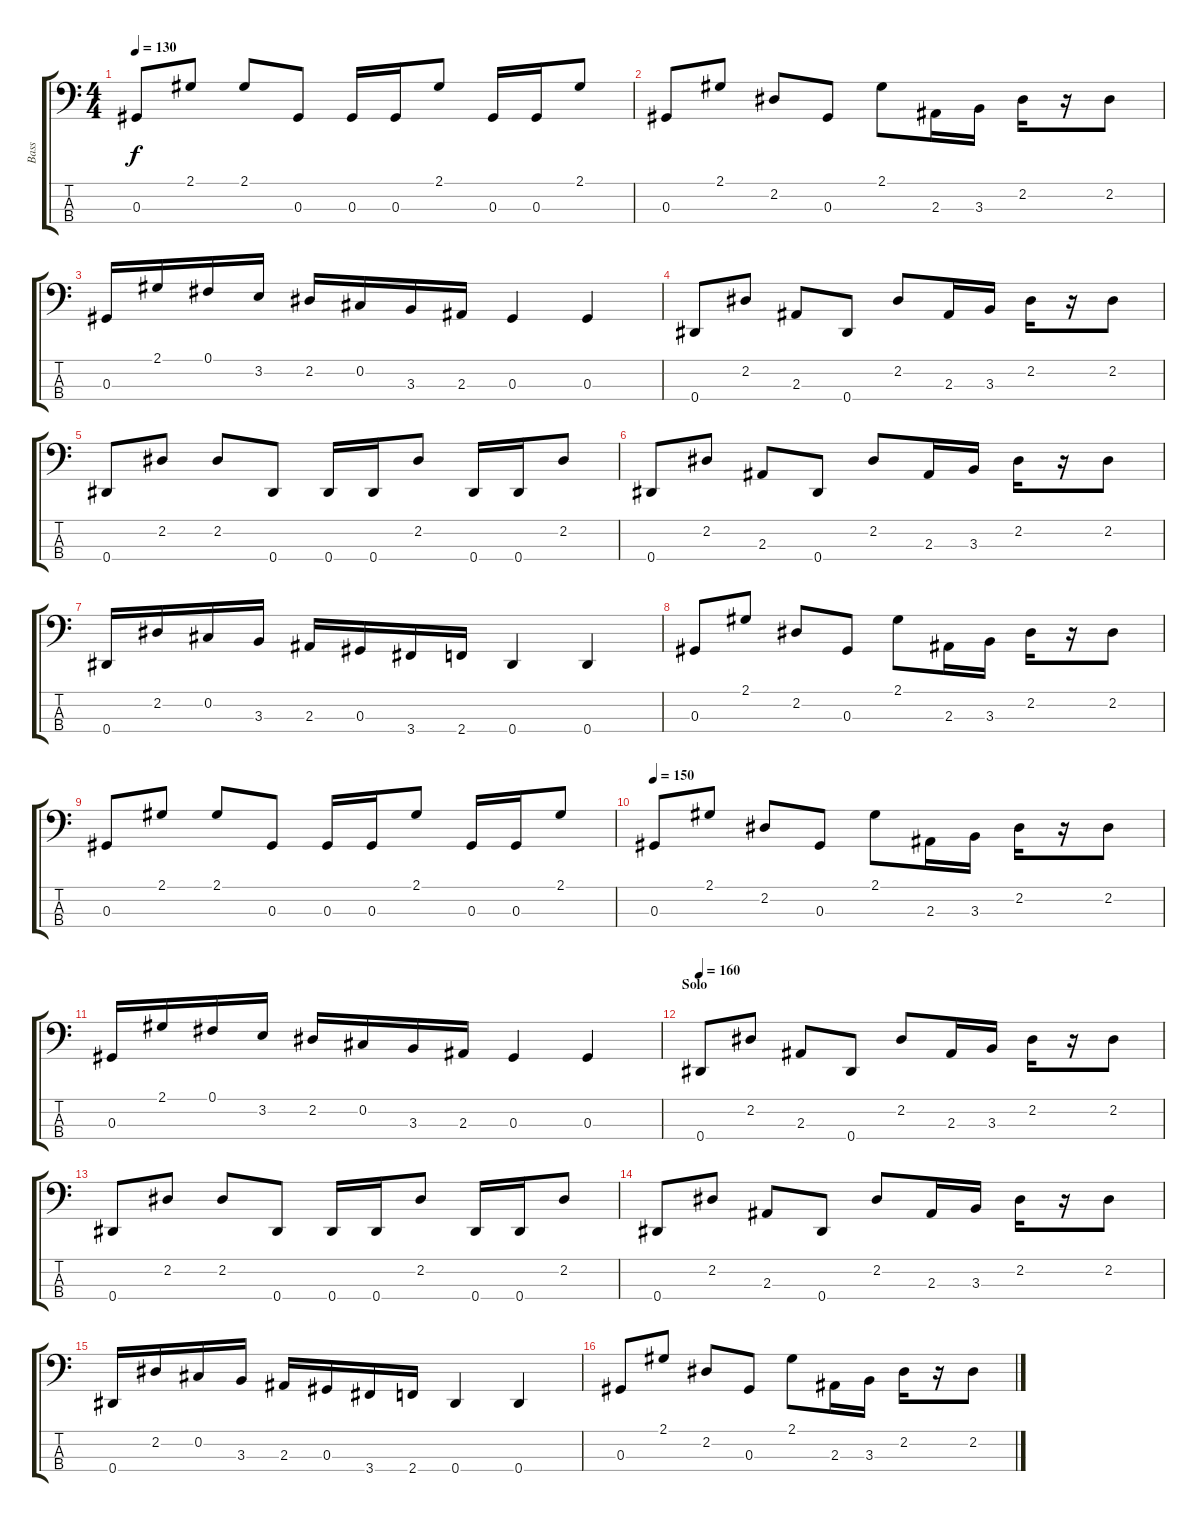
\track ("Bass" "Bass") {instrument electricbassfinger}
\staff {score tabs}
\tuning (Gb2 Db2 Ab1 Eb1) {hide}
\ts (4 4)
\tempo 130
\clef f4
\ks c
0.3.8{dy f} 2.1.8 2.1.8 0.3.8 0.3.16 0.3.16 2.1.8 0.3.16 0.3.16 2.1.8 |
0.3.8 2.1.8 2.2.8 0.3.8 2.1.8 2.3.16 3.3.16 2.2.16 r.16 2.2.8 |
0.3.16 2.1.16 0.1.16 3.2.16 2.2.16 0.2.16 3.3.16 2.3.16 0.3.4 0.3.4 |
0.4.8 2.2.8 2.3.8 0.4.8 2.2.8 2.3.16 3.3.16 2.2.16 r.16 2.2.8 |
0.4.8 2.2.8 2.2.8 0.4.8 0.4.16 0.4.16 2.2.8 0.4.16 0.4.16 2.2.8 |
0.4.8 2.2.8 2.3.8 0.4.8 2.2.8 2.3.16 3.3.16 2.2.16 r.16 2.2.8 |
0.4.16 2.2.16 0.2.16 3.3.16 2.3.16 0.3.16 3.4.16 2.4.16 0.4.4 0.4.4 |
0.3.8 2.1.8 2.2.8 0.3.8 2.1.8 2.3.16 3.3.16 2.2.16 r.16 2.2.8 |
0.3.8 2.1.8 2.1.8 0.3.8 0.3.16 0.3.16 2.1.8 0.3.16 0.3.16 2.1.8 |
\tempo 150
0.3.8 2.1.8 2.2.8 0.3.8 2.1.8 2.3.16 3.3.16 2.2.16 r.16 2.2.8 |
0.3.16 2.1.16 0.1.16 3.2.16 2.2.16 0.2.16 3.3.16 2.3.16 0.3.4 0.3.4 |
\section ("" "Solo")
\tempo 160
0.4.8 2.2.8 2.3.8 0.4.8 2.2.8 2.3.16 3.3.16 2.2.16 r.16 2.2.8 |
0.4.8 2.2.8 2.2.8 0.4.8 0.4.16 0.4.16 2.2.8 0.4.16 0.4.16 2.2.8 |
0.4.8 2.2.8 2.3.8 0.4.8 2.2.8 2.3.16 3.3.16 2.2.16 r.16 2.2.8 |
0.4.16 2.2.16 0.2.16 3.3.16 2.3.16 0.3.16 3.4.16 2.4.16 0.4.4 0.4.4 |
0.3.8 2.1.8 2.2.8 0.3.8 2.1.8 2.3.16 3.3.16 2.2.16 r.16 2.2.8
